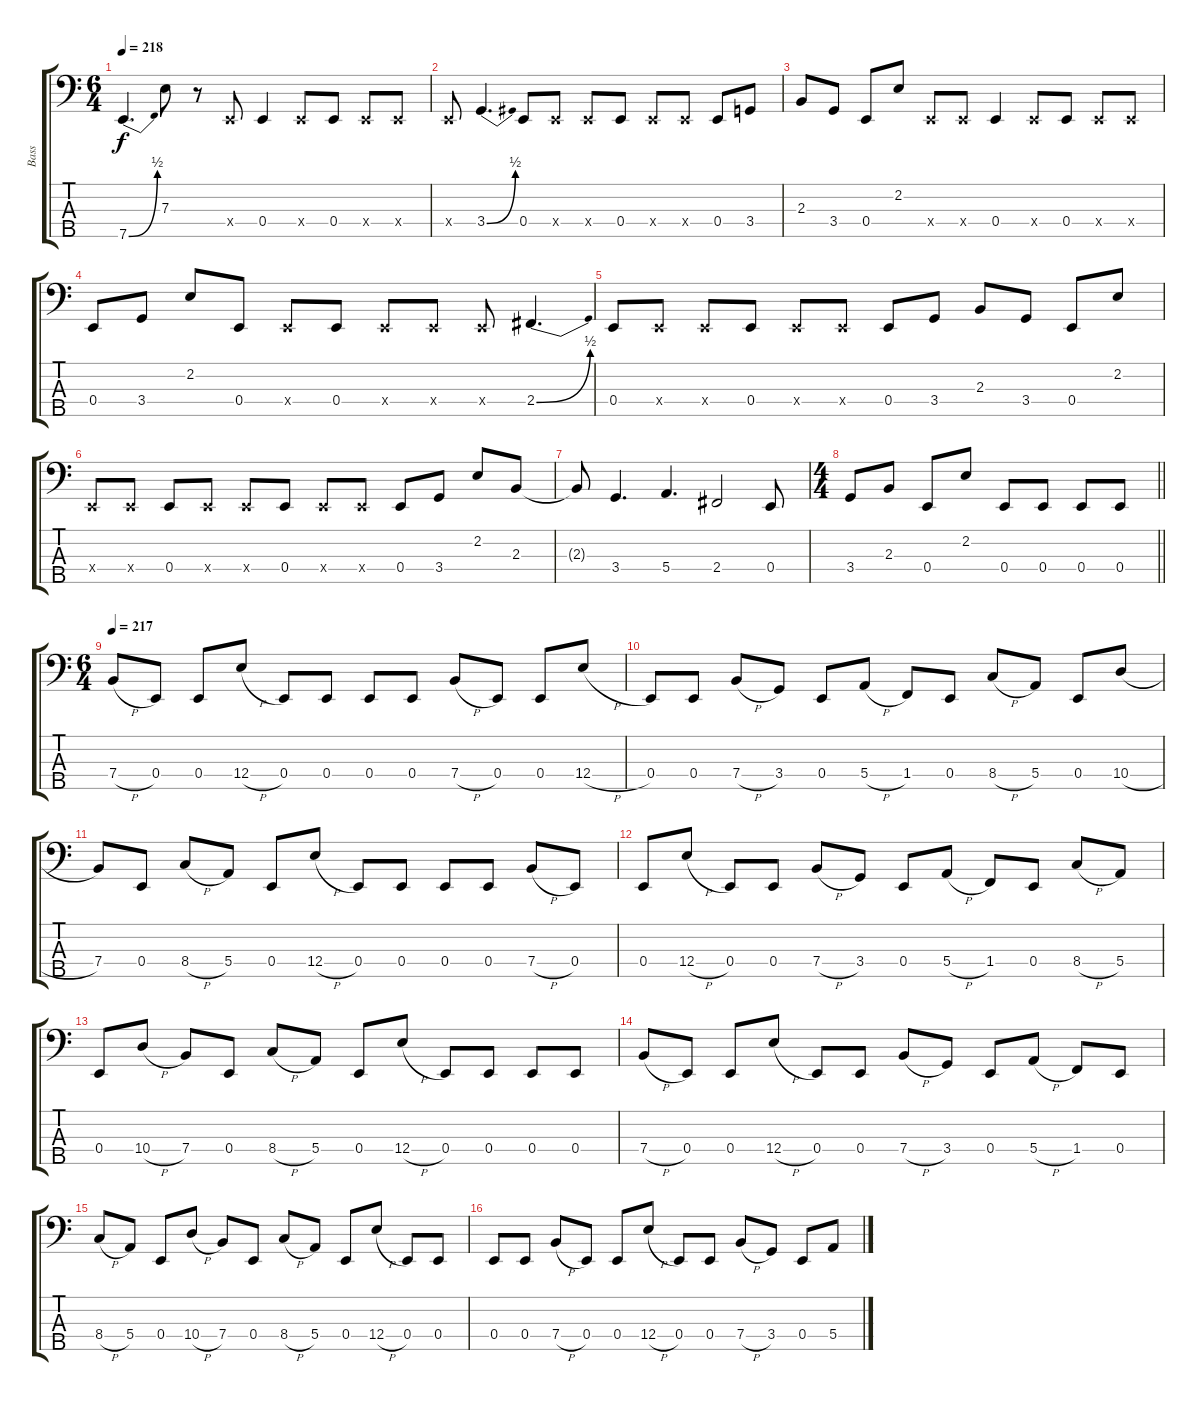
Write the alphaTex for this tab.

\track ("Bass" "Bass") {instrument electricbassfinger}
\staff {score tabs}
\tuning (G2 D2 A1 E1 A0) {hide}
\ts (6 4)
\section ("" "")
\tempo 218
\clef f4
\ks c
7.5{be (bend 0 0 60 2)}.4{d dy f} 7.3.8 r.8 0.4{x}.8 0.4.4 0.4{x}.8 0.4.8 0.4{x}.8 0.4{x}.8 |
0.4{x}.8 3.4{be (bend 0 0 60 2)}.4{d} 0.4.8 0.4{x}.8 0.4{x}.8 0.4.8 0.4{x}.8 0.4{x}.8 0.4.8 3.4.8 |
2.3.8 3.4.8 0.4.8 2.2.8 0.4{x}.8 0.4{x}.8 0.4.4 0.4{x}.8 0.4.8 0.4{x}.8 0.4{x}.8 |
0.4.8 3.4.8 2.2.8 0.4.8 0.4{x}.8 0.4.8 0.4{x}.8 0.4{x}.8 0.4{x}.8 2.4{be (bend 0 0 60 2)}.4{d} |
0.4.8 0.4{x}.8 0.4{x}.8 0.4.8 0.4{x}.8 0.4{x}.8 0.4.8 3.4.8 2.3.8 3.4.8 0.4.8 2.2.8 |
0.4{x}.8 0.4{x}.8 0.4.8 0.4{x}.8 0.4{x}.8 0.4.8 0.4{x}.8 0.4{x}.8 0.4.8 3.4.8 2.2.8 2.3.8 |
2.3{t}.8 3.4.4{d} 5.4.4{d} 2.4.2 0.4.8 |
\ts (4 4)
\barLineRight lightlight
3.4.8 2.3.8 0.4.8 2.2.8 0.4.8 0.4.8 0.4.8 0.4.8 |
\ts (6 4)
\section ("" "")
\tempo 217
7.4{h}.8 0.4.8 0.4.8 12.4{h}.8 0.4.8 0.4.8 0.4.8 0.4.8 7.4{h}.8 0.4.8 0.4.8 12.4{h}.8 |
0.4.8 0.4.8 7.4{h}.8 3.4.8 0.4.8 5.4{h}.8 1.4.8 0.4.8 8.4{h}.8 5.4.8 0.4.8 10.4{h}.8 |
7.4.8 0.4.8 8.4{h}.8 5.4.8 0.4.8 12.4{h}.8 0.4.8 0.4.8 0.4.8 0.4.8 7.4{h}.8 0.4.8 |
0.4.8 12.4{h}.8 0.4.8 0.4.8 7.4{h}.8 3.4.8 0.4.8 5.4{h}.8 1.4.8 0.4.8 8.4{h}.8 5.4.8 |
0.4.8 10.4{h}.8 7.4.8 0.4.8 8.4{h}.8 5.4.8 0.4.8 12.4{h}.8 0.4.8 0.4.8 0.4.8 0.4.8 |
7.4{h}.8 0.4.8 0.4.8 12.4{h}.8 0.4.8 0.4.8 7.4{h}.8 3.4.8 0.4.8 5.4{h}.8 1.4.8 0.4.8 |
8.4{h}.8 5.4.8 0.4.8 10.4{h}.8 7.4.8 0.4.8 8.4{h}.8 5.4.8 0.4.8 12.4{h}.8 0.4.8 0.4.8 |
0.4.8 0.4.8 7.4{h}.8 0.4.8 0.4.8 12.4{h}.8 0.4.8 0.4.8 7.4{h}.8 3.4.8 0.4.8 5.4{h}.8
